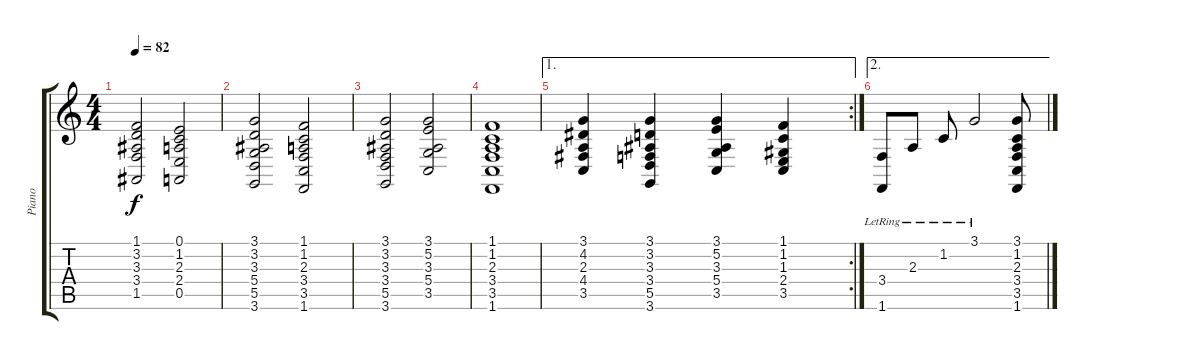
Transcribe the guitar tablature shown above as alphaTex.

\track ("Piano" "Piano") {instrument acousticgrandpiano}
\staff {score tabs}
\tuning (E4 B3 G3 D3 A2 E2) {hide}
\ts (4 4)
\tempo 82
\clef g2
\ks c
(1.1 3.2 3.3 3.4 1.5).2{dy f} (0.1 1.2 2.3 2.4 0.5).2 |
(3.1 3.2 3.3 5.4 5.5 3.6).2 (1.1 1.2 2.3 3.4 3.5 1.6).2 |
(3.1 3.2 3.3 3.4 5.5 3.6).2 (3.1 5.2 3.3 5.4 3.5).2 |
(1.1 1.2 2.3 3.4 3.5 1.6).1 |
\ae 1
\rc 2
(3.1 4.2 2.3 4.4 3.5).4 (3.1 3.2 3.3 3.4 5.5 3.6).4 (3.1 5.2 3.3 5.4 3.5).4 (1.1 1.2 1.3 2.4 3.5).4 |
\ae 2
(3.4{lr} 1.6{lr}).8 2.3{lr}.8 1.2{lr}.8 3.1{lr}.2 (3.1 1.2 2.3 3.4 3.5 1.6).8
